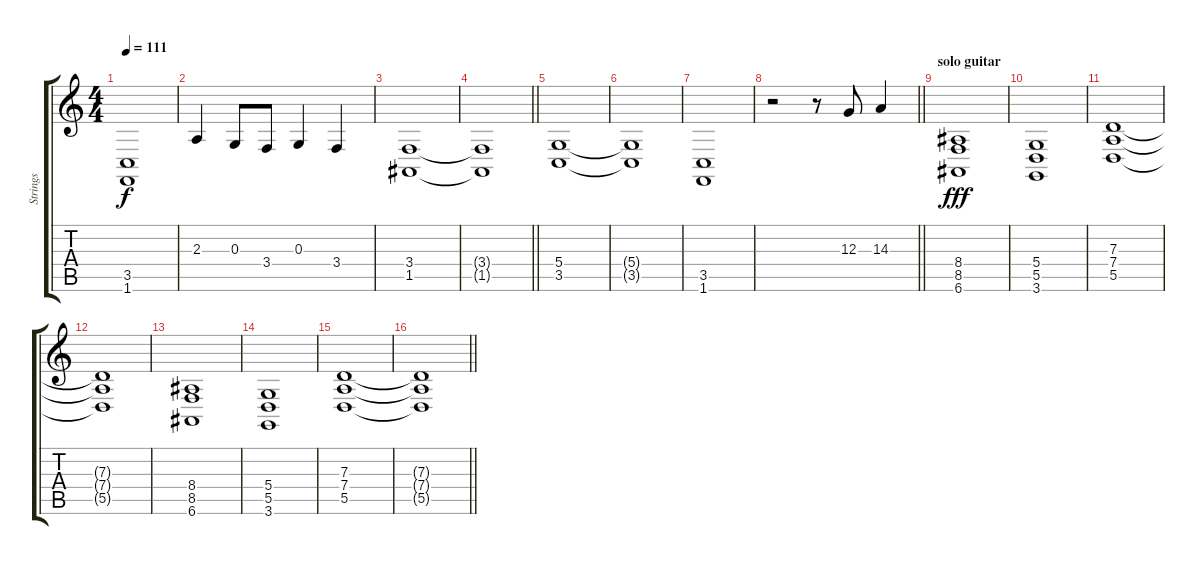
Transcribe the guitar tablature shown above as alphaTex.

\track ("Strings" "Strings") {instrument tremolostrings}
\staff {score tabs}
\tuning (E4 B3 G3 D3 A2 E2) {hide}
\ts (4 4)
\tempo 111
\clef g2
\ks c
(3.5 1.6).1{dy f} |
2.3.4 0.3.8 3.4.8 0.3.4 3.4.4 |
(3.4 1.5).1 |
\barLineRight lightlight
(3.4{t} 1.5{t}).1 |
(5.4 3.5).1 |
(5.4{t} 3.5{t}).1 |
(3.5 1.6).1 |
\barLineRight lightlight
r.2 r.8 12.3.8 14.3.4 |
\section ("" "solo guitar")
(8.4 8.5 6.6).1{dy fff} |
(5.4 5.5 3.6).1 |
(7.3 7.4 5.5).1 |
(7.3{t} 7.4{t} 5.5{t}).1 |
(8.4 8.5 6.6).1 |
(5.4 5.5 3.6).1 |
(7.3 7.4 5.5).1 |
\barLineRight lightlight
(7.3{t} 7.4{t} 5.5{t}).1
